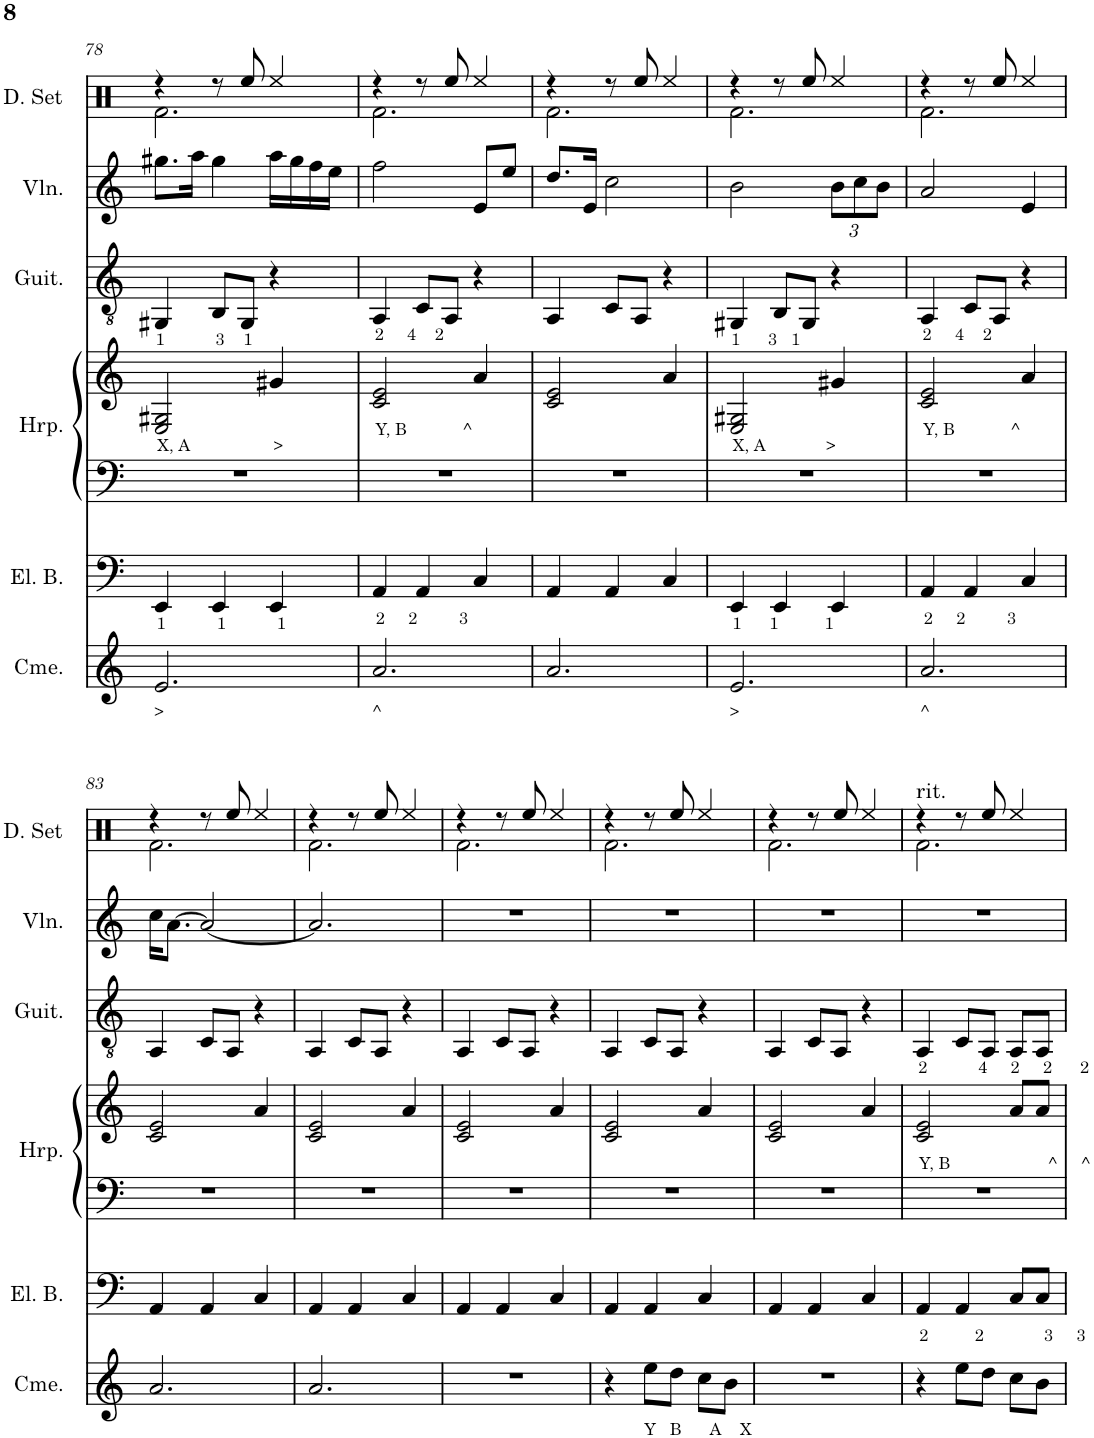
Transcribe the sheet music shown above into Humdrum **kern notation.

**kern	**kern	**kern	**kern	**kern	**kern	**kern
*part6	*part5	*part4	*part4	*part3	*part2	*part1
*staff7	*staff6	*staff5	*staff4	*staff3	*staff2	*staff1
*I"Chimes	*I"Electric Bass	*I"Harp	*	*I"Acoustic Guitar	*I"Violin	*I"Drumset
*I'Cme.	*I'El. B.	*I'Hrp.	*	*I'Guit.	*I'Vln.	*I'D. Set
!!LO:PB:g=z
*clefG2	*clefF4	*clefF4	*clefG2	*clefGv2	*clefG2	*clefX
*	*Trd7c12	*	*	*	*	*
*k[]	*k[]	*k[]	*k[]	*k[]	*k[]	*k[]
*M3/4	*M3/4	*M3/4	*M3/4	*M3/4	*M3/4	*M3/4
=78	=78	=78	=78	=78	=78	=78
*	*	*	*	*	*	*^
!	!	!	!	!LO:TX:b:t=1           3    1	!	!	!
!	!	!	!LO:TX:b:t=X, A                  >	!	!	!	!
!	!LO:TX:b:t=1           1           1	!	!	!	!	!	!
!LO:TX:b:t=>	!	!	!	!	!	!	!
2.e/	4EE/	2.r	2E/ 2G#X/	4GG#X/	8.gg#X\L	4r	2.Rf\
.	.	.	.	.	16aa\Jk	.	.
.	4EE/	.	.	8BB/L	4gg#\	8r	.
.	.	.	.	8GG#/J	.	8Ree/	.
.	4EE/	.	4g#X/	4r	16aa\LL	4Ree/	.
.	.	.	.	.	16gg#\	.	.
.	.	.	.	.	16ff\	.	.
.	.	.	.	.	16ee\JJ	.	.
=79	=79	=79	=79	=79	=79	=79	=79
!	!	!	!	!LO:TX:b:t=2     4    2	!	!	!
!	!	!	!LO:TX:b:t=Y, B            ^	!	!	!	!
!	!LO:TX:b:t=2     2         3	!	!	!	!	!	!
!LO:TX:b:t=^	!	!	!	!	!	!	!
2.a/	4AA/	2.r	2c/ 2e/	4AA/	2ff\	4r	2.Rf\
.	4AA/	.	.	8C/L	.	8r	.
.	.	.	.	8AA/J	.	8Ree/	.
.	4C/	.	4a/	4r	8e/L	4Ree/	.
.	.	.	.	.	8ee/J	.	.
=80	=80	=80	=80	=80	=80	=80	=80
2.a/	4AA/	2.r	2c/ 2e/	4AA/	8.dd/L	4r	2.Rf\
.	.	.	.	.	16e/Jk	.	.
.	4AA/	.	.	8C/L	2cc\	8r	.
.	.	.	.	8AA/J	.	8Ree/	.
.	4C/	.	4a/	4r	.	4Ree/	.
=81	=81	=81	=81	=81	=81	=81	=81
!	!	!	!	!LO:TX:b:t=1      3   1	!	!	!
!	!	!	!LO:TX:b:t=X, A             >	!	!	!	!
!	!LO:TX:b:t=1      1          1	!	!	!	!	!	!
!LO:TX:b:t=>	!	!	!	!	!	!	!
2.e/	4EE/	2.r	2E/ 2G#X/	4GG#X/	2b\	4r	2.Rf\
.	4EE/	.	.	8BB/L	.	8r	.
.	.	.	.	8GG#/J	.	8Ree/	.
*	*	*	*	*	*Xbrackettup	*	*
.	4EE/	.	4g#X/	4r	12b\L	4Ree/	.
.	.	.	.	.	12cc\	.	.
.	.	.	.	.	12b\J	.	.
=82	=82	=82	=82	=82	=82	=82	=82
!	!	!	!	!LO:TX:b:t=2     4    2	!	!	!
!	!	!	!LO:TX:b:t=Y, B            ^	!	!	!	!
!	!LO:TX:b:t=2     2         3	!	!	!	!	!	!
!LO:TX:b:t=^	!	!	!	!	!	!	!
2.a/	4AA/	2.r	2c/ 2e/	4AA/	2a/	4r	2.Rf\
.	4AA/	.	.	8C/L	.	8r	.
.	.	.	.	8AA/J	.	8Ree/	.
.	4C/	.	4a/	4r	4e/	4Ree/	.
!!LO:LB:g=z	!!
=83	=83	=83	=83	=83	=83	=83	=83
2.a/	4AA/	2.r	2c/ 2e/	4AA/	16cc\KL	4r	2.Rf\
.	.	.	.	.	[8.a\J	.	.
.	4AA/	.	.	8C/L	2a/_	8r	.
.	.	.	.	8AA/J	.	8Ree/	.
.	4C/	.	4a/	4r	.	4Ree/	.
=84	=84	=84	=84	=84	=84	=84	=84
2.a/	4AA/	2.r	2c/ 2e/	4AA/	2.a/]	4r	2.Rf\
.	4AA/	.	.	8C/L	.	8r	.
.	.	.	.	8AA/J	.	8Ree/	.
.	4C/	.	4a/	4r	.	4Ree/	.
=85	=85	=85	=85	=85	=85	=85	=85
2.r	4AA/	2.r	2c/ 2e/	4AA/	2.r	4r	2.Rf\
.	4AA/	.	.	8C/L	.	8r	.
.	.	.	.	8AA/J	.	8Ree/	.
.	4C/	.	4a/	4r	.	4Ree/	.
=86	=86	=86	=86	=86	=86	=86	=86
4r	4AA/	2.r	2c/ 2e/	4AA/	2.r	4r	2.Rf\
!LO:TX:b:t=Y   B      A    X	!	!	!	!	!	!	!
8ee\L	4AA/	.	.	8C/L	.	8r	.
8dd\J	.	.	.	8AA/J	.	8Ree/	.
8cc\L	4C/	.	4a/	4r	.	4Ree/	.
8b\J	.	.	.	.	.	.	.
=87	=87	=87	=87	=87	=87	=87	=87
2.r	4AA/	2.r	2c/ 2e/	4AA/	2.r	4r	2.Rf\
.	4AA/	.	.	8C/L	.	8r	.
.	.	.	.	8AA/J	.	8Ree/	.
.	4C/	.	4a/	4r	.	4Ree/	.
=88	=88	=88	=88	=88	=88	=88	=88
!	!	!	!	!	!	!LO:TX:a:t=rit.	!
!	!	!	!	!LO:TX:b:t=2           4     2     2      2	!	!	!
!	!	!	!LO:TX:b:t=Y, B                     ^     ^	!	!	!	!
!	!LO:TX:b:t=2          2             3     3	!	!	!	!	!	!
4r	4AA/	2.r	2c/ 2e/	4AA/	2.r	4r	2.Rf\
8ee\L	4AA/	.	.	8C/L	.	8r	.
8dd\J	.	.	.	8AA/J	.	8Ree/	.
8cc\L	8C/L	.	8a/L	8AA/L	.	4Ree/	.
8b\J	8C/J	.	8a/J	8AA/J	.	.	.
*	*	*	*	*	*	*v	*v
=	=	=	=	=	=	=
*-	*-	*-	*-	*-	*-	*-
